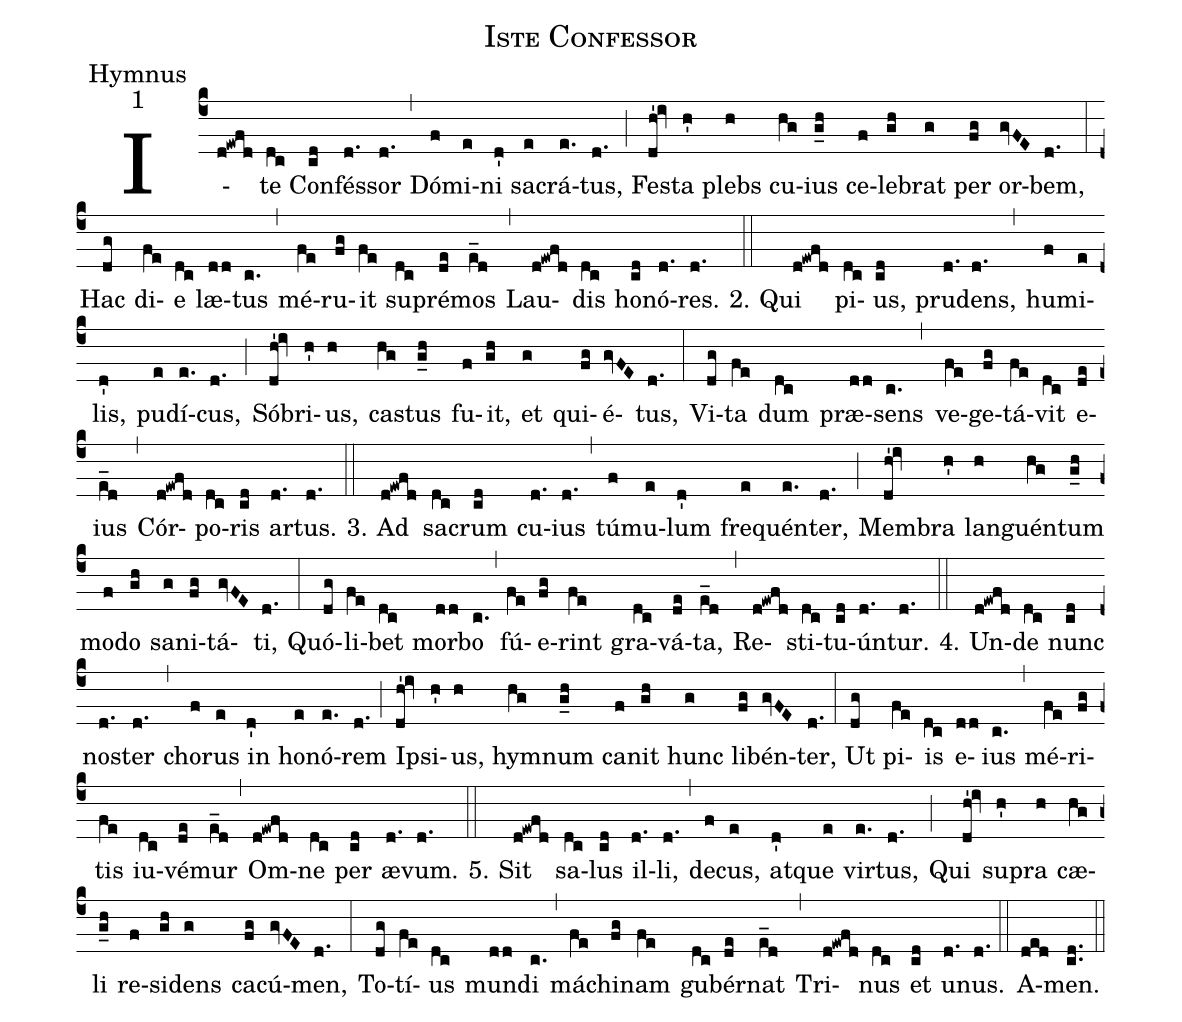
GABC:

name:Iste Confessor;
office-part:Hymnus;
mode:1;
%%
(c4)I(d!ewfd)te(dc) Con(cd)fés(d.)sor(d.) (,) Dó(f)mi(e)ni(d') sa(e)crá(e.)tus,(d.) (;)
Fes(dh'!iv)ta(h') plebs(h) cu(hg)ius(g_h) ce(f)le(gh)brat(g) per(fg) or(gvFE)bem,(d.) (:)
Hac(dg) di(fe)e(dc) læ(dd)tus(c.) (,) mé(fe)ru(fg)it(fe) su(dc)pré(de)mos(e_d) (,)
Lau(d!ewfd)dis(dc) ho(cd)nó(d.)res.(d.) (::)

2. Qui(d!ewfd) pi(dc)us,(cd) pru(d.)dens,(d.) (,) hu(f)mi(e)lis,(d') pu(e)dí(e.)cus,(d.) (;)
Só(dh'!iv)bri(h')us,(h) cas(hg)tus(g_h) fu(f)it,(gh) et(g) qui(fg)é(gvFE)tus,(d.) (:)
Vi(dg)ta(fe) dum(dc) præ(dd)sens(c.) (,) ve(fe)ge(fg)tá(fe)vit(dc) e(de)ius(e_d) (,)
Cór(d!ewfd)po(dc)ris(cd) ar(d.)tus.(d.) (::)

3. Ad(d!ewfd) sa(dc)crum(cd) cu(d.)ius(d.) (,) tú(f)mu(e)lum(d') fre(e)quén(e.)ter,(d.) (;)
Mem(dh'!iv)bra(h') lan(h)guén(hg)tum(g_h) mo(f)do(gh) sa(g)ni(fg)tá(gvFE)ti,(d.) (:)
Quó(dg)li(fe)bet(dc) mor(dd)bo(c.) (,) fú(fe)e(fg)rint(fe) gra(dc)vá(de)ta,(e_d) (,)
Re(d!ewfd)sti(dc)tu(cd)ún(d.)tur.(d.) (::)

4. Un(d!ewfd)de(dc) nunc(cd) nos(d.)ter(d.) (,) cho(f)rus(e) in(d') ho(e)nó(e.)rem(d.) (;)
Ip(dh'!iv)si(h')us,(h) hym(hg)num(g_h) ca(f)nit(gh) hunc(g) li(fg)bén(gvFE)ter,(d.) (:)
Ut(dg) pi(fe)is(dc) e(dd)ius(c.) (,) mé(fe)ri(fg)tis(fe) iu(dc)vé(de)mur(e_d) (,)
Om(d!ewfd)ne(dc) per(cd) æ(d.)vum.(d.) (::)

5. Sit(d!ewfd) sa(dc)lus(cd) il(d.)li,(d.) (,) de(f)cus,(e) at(d')que(e) vir(e.)tus,(d.) (;)
Qui(dh'!iv) su(h')pra(h) cæ(hg)li(g_h) re(f)si(gh)dens(g) ca(fg)cú(gvFE)men,(d.) (:)
To(dg)tí(fe)us(dc) mun(dd)di(c.) (,) má(fe)chi(fg)nam(fe) gu(dc)bér(de)nat(e_d) (,)
Tri(d!ewfd)nus(dc) et(cd) u(d.)nus.(d.) (::)
A(ded)men.(cd..) (::)
